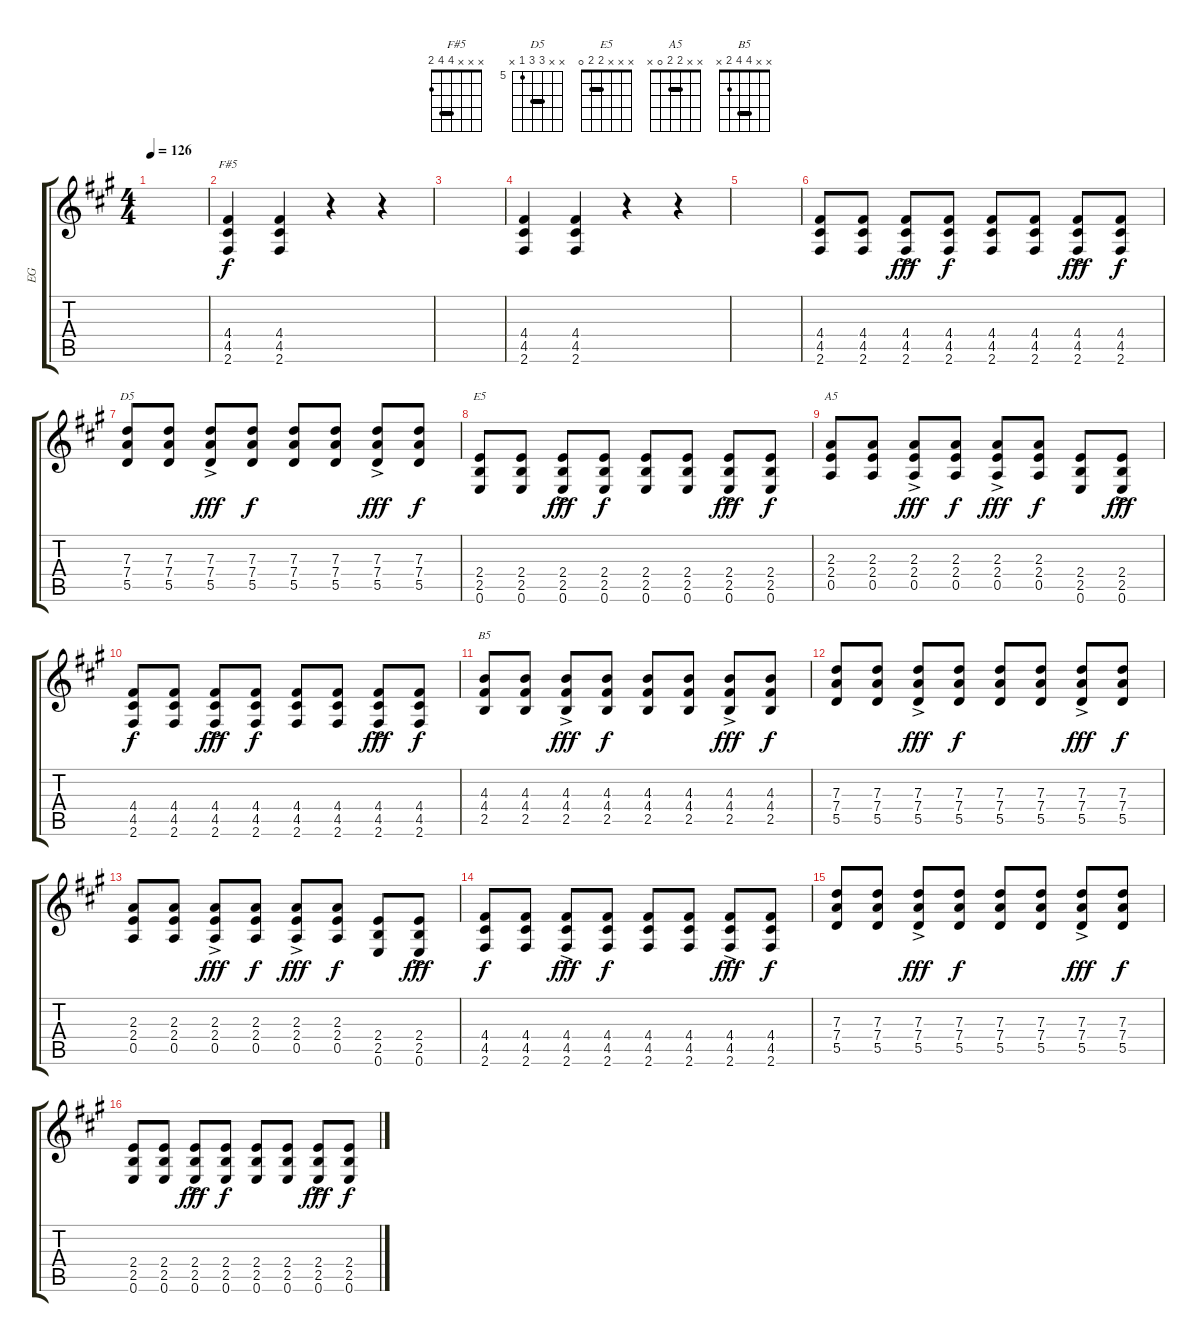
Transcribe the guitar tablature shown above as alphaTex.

\track ("EG" "EG") {instrument overdrivenguitar}
\staff {score tabs}
\tuning (E4 B3 G3 D3 A2 E2) {hide}
\chord ("F#5" x x x 4 4 2) {barre 4}
\chord ("D5" x x 7 7 5 x) {firstfret 5 barre 7}
\chord ("E5" x x x 2 2 0) {barre 2}
\chord ("A5" x x 2 2 0 x) {barre 2}
\chord ("B5" x x 4 4 2 x) {barre 4}
\ts (4 4)
\tempo 126
\clef g2
\ks f#minor
|
(4.4 4.5 2.6).4{ch "F#5"} (4.4 4.5 2.6).4 r.4 r.4 |
|
(4.4 4.5 2.6).4 (4.4 4.5 2.6).4 r.4 r.4 |
|
(4.4 4.5 2.6).8 (4.4 4.5 2.6).8 (4.4{ac} 4.5{ac} 2.6{ac}).8{dy fff} (4.4 4.5 2.6).8{dy f} (4.4 4.5 2.6).8 (4.4 4.5 2.6).8 (4.4{ac} 4.5{ac} 2.6{ac}).8{dy fff} (4.4 4.5 2.6).8{dy f} |
(7.3 7.4 5.5).8{ch "D5"} (7.3 7.4 5.5).8 (7.3 7.4{ac} 5.5{ac}).8{dy fff} (7.3 7.4 5.5).8{dy f} (7.3 7.4 5.5).8 (7.3 7.4 5.5).8 (7.3 7.4{ac} 5.5{ac}).8{dy fff} (7.3 7.4 5.5).8{dy f} |
(2.4 2.5 0.6).8{ch "E5"} (2.4 2.5 0.6).8 (2.4{ac} 2.5{ac} 0.6{ac}).8{dy fff} (2.4 2.5 0.6).8{dy f} (2.4 2.5 0.6).8 (2.4 2.5 0.6).8 (2.4{ac} 2.5{ac} 0.6{ac}).8{dy fff} (2.4 2.5 0.6).8{dy f} |
(2.3 2.4 0.5).8{ch "A5"} (2.3 2.4 0.5).8 (2.3{ac} 2.4{ac} 0.5{ac}).8{dy fff} (2.3 2.4 0.5).8{dy f} (2.3{ac} 2.4{ac} 0.5{ac}).8{dy fff} (2.3 2.4 0.5).8{dy f} (2.4 2.5 0.6).8 (2.4{ac} 2.5{ac} 0.6{ac}).8{dy fff} |
(4.4 4.5 2.6).8{dy f} (4.4 4.5 2.6).8 (4.4{ac} 4.5{ac} 2.6{ac}).8{dy fff} (4.4 4.5 2.6).8{dy f} (4.4 4.5 2.6).8 (4.4 4.5 2.6).8 (4.4{ac} 4.5{ac} 2.6{ac}).8{dy fff} (4.4 4.5 2.6).8{dy f} |
(4.3 4.4 2.5).8{ch "B5"} (4.3 4.4 2.5).8 (4.3 4.4{ac} 2.5{ac}).8{dy fff} (4.3 4.4 2.5).8{dy f} (4.3 4.4 2.5).8 (4.3 4.4 2.5).8 (4.3 4.4{ac} 2.5{ac}).8{dy fff} (4.3 4.4 2.5).8{dy f} |
(7.3 7.4 5.5).8 (7.3 7.4 5.5).8 (7.3 7.4{ac} 5.5{ac}).8{dy fff} (7.3 7.4 5.5).8{dy f} (7.3 7.4 5.5).8 (7.3 7.4 5.5).8 (7.3 7.4{ac} 5.5{ac}).8{dy fff} (7.3 7.4 5.5).8{dy f} |
(2.3 2.4 0.5).8 (2.3 2.4 0.5).8 (2.3{ac} 2.4{ac} 0.5{ac}).8{dy fff} (2.3 2.4 0.5).8{dy f} (2.3{ac} 2.4{ac} 0.5{ac}).8{dy fff} (2.3 2.4 0.5).8{dy f} (2.4 2.5 0.6).8 (2.4{ac} 2.5{ac} 0.6{ac}).8{dy fff} |
(4.4 4.5 2.6).8{dy f} (4.4 4.5 2.6).8 (4.4{ac} 4.5{ac} 2.6{ac}).8{dy fff} (4.4 4.5 2.6).8{dy f} (4.4 4.5 2.6).8 (4.4 4.5 2.6).8 (4.4{ac} 4.5{ac} 2.6{ac}).8{dy fff} (4.4 4.5 2.6).8{dy f} |
(7.3 7.4 5.5).8 (7.3 7.4 5.5).8 (7.3 7.4{ac} 5.5{ac}).8{dy fff} (7.3 7.4 5.5).8{dy f} (7.3 7.4 5.5).8 (7.3 7.4 5.5).8 (7.3 7.4{ac} 5.5{ac}).8{dy fff} (7.3 7.4 5.5).8{dy f} |
(2.4 2.5 0.6).8 (2.4 2.5 0.6).8 (2.4{ac} 2.5{ac} 0.6{ac}).8{dy fff} (2.4 2.5 0.6).8{dy f} (2.4 2.5 0.6).8 (2.4 2.5 0.6).8 (2.4{ac} 2.5{ac} 0.6{ac}).8{dy fff} (2.4 2.5 0.6).8{dy f}
